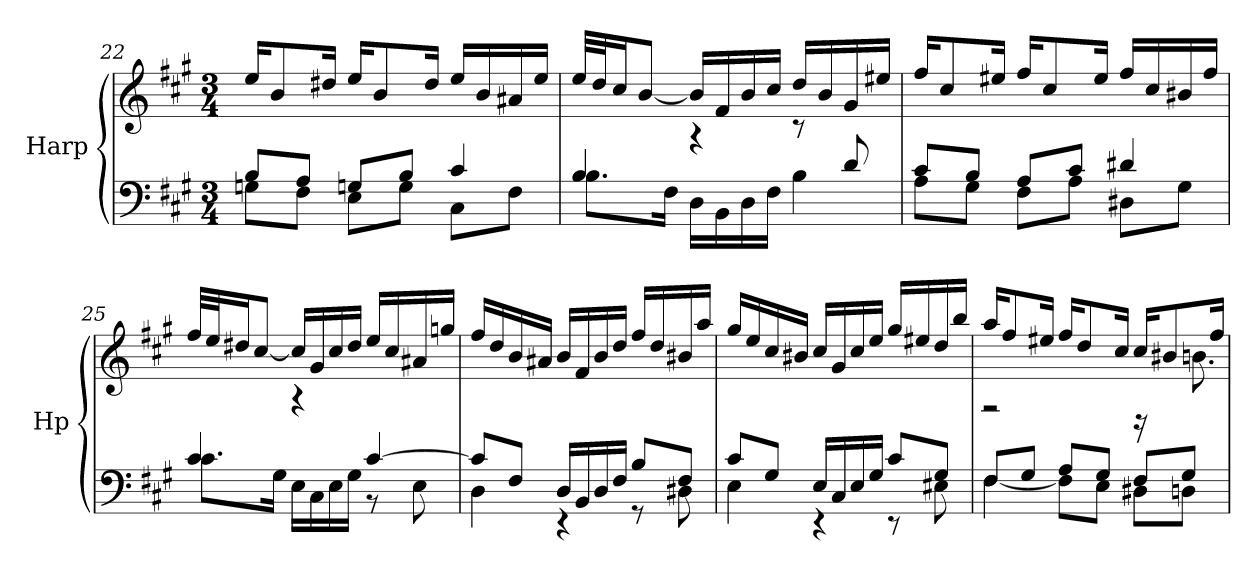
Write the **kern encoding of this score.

**kern	**kern
*part1	*part1
*staff2	*staff1
*I"Harp	*
*I'Hp	*
*clefF4	*clefG2
*k[f#c#g#]	*k[f#c#g#]
*M3/4	*M3/4
=22	=22
*^	*
8B/L	8Gn\L	16ee/KL
.	.	8b/
8A/J	8F#\J	.
.	.	16dd#X/Jk
8Gn/L	8E\L	16ee/KL
.	.	8b/
8B/J	8G\J	.
.	.	16dd#/Jk
4c#/	8C#\L	16ee/LL
.	.	16b/
.	8F#\J	16a#X/
.	.	16ee/JJ
=23	=23	=23
*	*	*^
4B/	8.B\L	32ee/LLL	4ryy
.	.	32dd/J	.
.	.	16cc#/J	.
.	.	[8b/J	.
.	16F#\Jk	.	.
4.ryy	16D\LL	16b/LL]	4rA
.	16BB\	16f#/	.
.	16D\	16b/	.
.	16F#\JJ	16cc#/JJ	.
.	4B\	16dd/LL	8rc
.	.	16b/	.
8d/	.	16g#/	8ryy
.	.	16ee#X/JJ	.
*	*	*v	*v
!!LO:LB:g=z
=24	=24	=24
8c#/L	8A\L	16ff#/KL
.	.	8cc#/
8B/J	8G#\J	.
.	.	16ee#X/Jk
8A/L	8F#\L	16ff#/KL
.	.	8cc#/
8c#/J	8A\J	.
.	.	16ee#/Jk
4d#X/	8D#X\L	16ff#/LL
.	.	16cc#/
.	8G#\J	16b#X/
.	.	16ff#/JJ
=25	=25	=25
*	*	*^
4c#/	8.c#\L	32ff#/LLL	4ryy
.	.	32ee/J	.
.	.	16dd#X/J	.
.	.	[8cc#/J	.
.	16G#\Jk	.	.
4ryy	16E\LL	16cc#/LL]	4rA
.	16C#\	16g#/	.
.	16E\	16cc#/	.
.	16G#\JJ	16dd#/JJ	.
[4c#/	8r	16ee/LL	4ryy
.	.	16cc#/	.
.	8E\	16a#X/	.
.	.	16ggn/JJ	.
*	*	*v	*v
=26	=26	=26
8c#/L]	4D\	16ff#/LL
.	.	16dd/
8F#/J	.	16b/
.	.	16a#X/JJ
16D/LL	4rEE	16b/LL
16BB/	.	16f#/
16D/	.	16b/
16F#/JJ	.	16dd/JJ
8B/L	8rGG	16ff#/LL
.	.	16dd/
8F#/J	8D#X\	16b#X/
.	.	16aa/JJ
!!LO:LB:g=z
=27	=27	=27
8c#/L	4E\	16gg#/LL
.	.	16ee/
8G#/J	.	16cc#/
.	.	16b#X/JJ
16E/LL	4rEE	16cc#/LL
16C#/	.	16g#/
16E/	.	16cc#/
16G#/JJ	.	16ee/JJ
8c#/L	8rEE	16gg#/LL
.	.	16ee#X/
8G#/J	8E#X\	16dd/
.	.	16bb/JJ
=28	=28	=28
*	*	*^
8F#/L	[4F#\	16aa/KL	2rF
.	.	8ff#/	.
8G#/J	.	.	.
.	.	16ee#X/Jk	.
8A/L	8F#\L]	16ff#/KL	.
.	.	8dd/	.
8G#/J	8E\J	.	.
.	.	16cc#/Jk	.
8F#/L	8D#X\L	16cc#/KL	16rD
.	.	8b#X/	8.bn\
8G#/J	8Dn\J	.	.
.	.	16ff#/Jk	.
*v	*v	*	*
*	*v	*v
=	=
*-	*-
